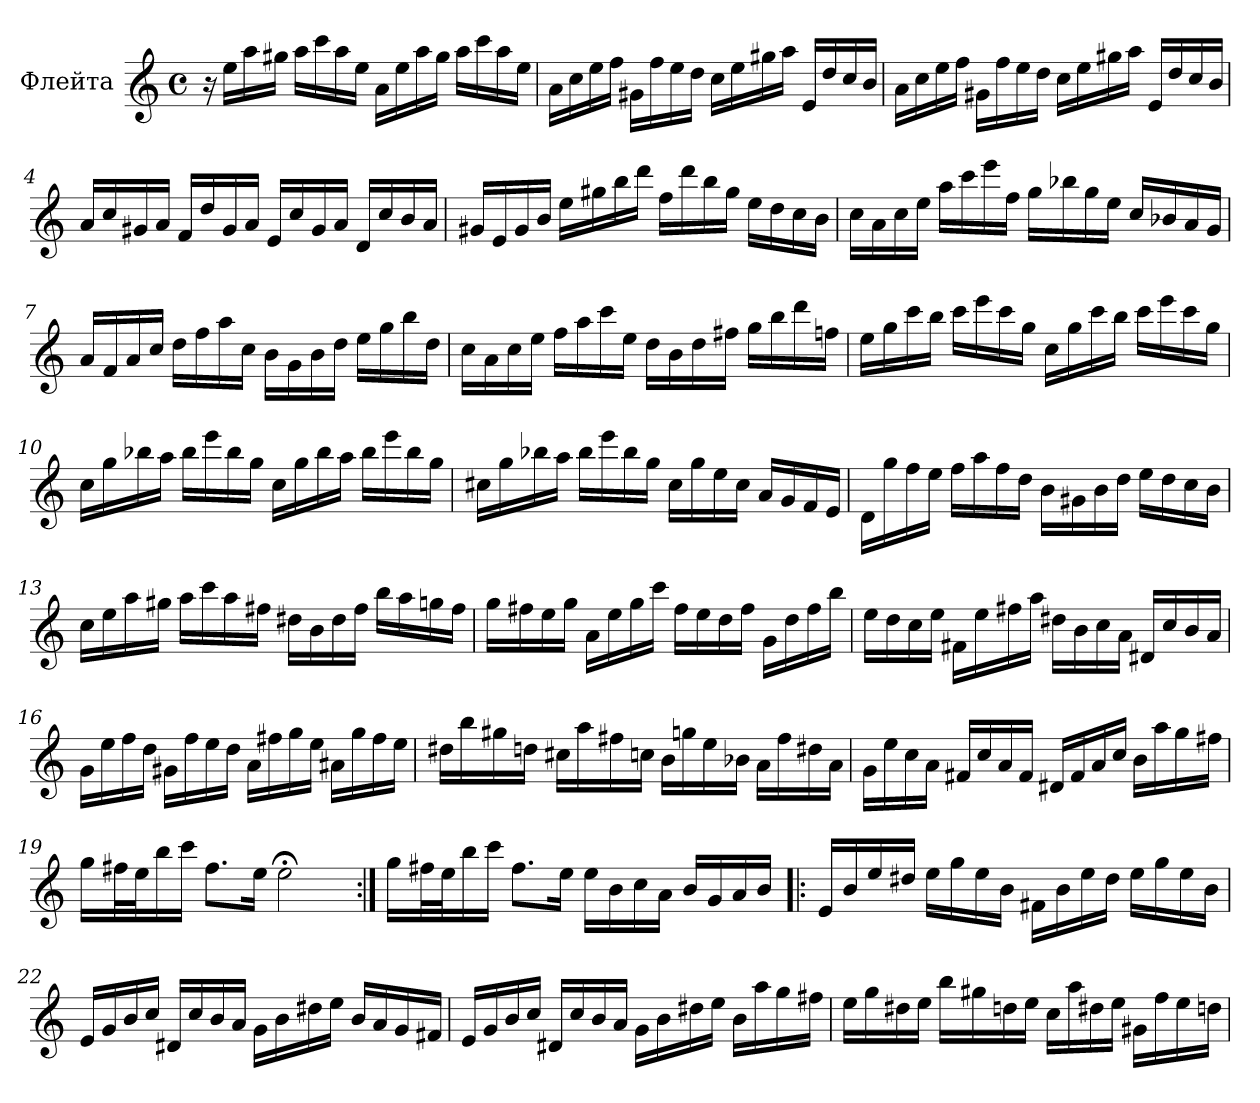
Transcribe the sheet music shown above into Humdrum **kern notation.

**kern
*part1
*staff1
*I"Флейта
*I'Фл.
*clefG2
*k[]
*M4/4
*met(c)
*MM84
=1
16r
16ee\LL
16aa\
16gg#X\JJ
16aa\LL
16ccc\
16aa\
16ee\JJ
16a\LL
16ee\
16aa\
16gg#\JJ
16aa\LL
16ccc\
16aa\
16ee\JJ
=2
16a\LL
16cc\
16ee\
16ff\JJ
16g#X\LL
16ff\
16ee\
16dd\JJ
16cc\LL
16ee\
16gg#X\
16aa\JJ
16e/LL
16dd/
16cc/
16b/JJ
!!LO:LB:g=z
=3
16a\LL
16cc\
16ee\
16ff\JJ
16g#X\LL
16ff\
16ee\
16dd\JJ
16cc\LL
16ee\
16gg#X\
16aa\JJ
16e/LL
16dd/
16cc/
16b/JJ
=4
16a/LL
16cc/
16g#X/
16a/JJ
16f/LL
16dd/
16g#/
16a/JJ
16e/LL
16cc/
16g#/
16a/JJ
16d/LL
16cc/
16b/
16a/JJ
!!LO:LB:g=z
=5
16g#X/LL
16e/
16g#/
16b/JJ
16ee\LL
16gg#X\
16bb\
16ddd\JJ
16ff\LL
16ddd\
16bb\
16gg#\JJ
16ee\LL
16dd\
16cc\
16b\JJ
=6
16cc\LL
16a\
16cc\
16ee\JJ
16aa\LL
16ccc\
16eee\
16ff\JJ
16gg\LL
16bb-X\
16gg\
16ee\JJ
16cc/LL
16b-X/
16a/
16g/JJ
!!LO:LB:g=z
=7
16a/LL
16f/
16a/
16cc/JJ
16dd\LL
16ff\
16aa\
16cc\JJ
16b\LL
16g\
16b\
16dd\JJ
16ee\LL
16gg\
16bb\
16dd\JJ
=8
16cc\LL
16a\
16cc\
16ee\JJ
16ff\LL
16aa\
16ccc\
16ee\JJ
16dd\LL
16b\
16dd\
16ff#X\JJ
16gg\LL
16bb\
16ddd\
16ffn\JJ
!!LO:LB:g=z
=9
16ee\LL
16gg\
16ccc\
16bb\JJ
16ccc\LL
16eee\
16ccc\
16gg\JJ
16cc\LL
16gg\
16ccc\
16bb\JJ
16ccc\LL
16eee\
16ccc\
16gg\JJ
=10
16cc\LL
16gg\
16bb-X\
16aa\JJ
16bb-\LL
16eee\
16bb-\
16gg\JJ
16cc\LL
16gg\
16bb-\
16aa\JJ
16bb-\LL
16eee\
16bb-\
16gg\JJ
!!LO:LB:g=z
=11
16cc#X\LL
16gg\
16bb-X\
16aa\JJ
16bb-\LL
16eee\
16bb-\
16gg\JJ
16cc#\LL
16gg\
16ee\
16cc#\JJ
16a/LL
16g/
16f/
16e/JJ
=12
16d\LL
16gg\
16ff\
16ee\JJ
16ff\LL
16aa\
16ff\
16dd\JJ
16b\LL
16g#X\
16b\
16dd\JJ
16ee\LL
16dd\
16cc\
16b\JJ
!!LO:LB:g=z
=13
16cc\LL
16ee\
16aa\
16gg#X\JJ
16aa\LL
16ccc\
16aa\
16ff#X\JJ
16dd#X\LL
16b\
16dd#\
16ff#\JJ
16bb\LL
16aa\
16ggn\
16ff#\JJ
=14
16gg\LL
16ff#X\
16ee\
16gg\JJ
16a\LL
16ee\
16gg\
16ccc\JJ
16ff#\LL
16ee\
16dd\
16ff#\JJ
16g\LL
16dd\
16ff#\
16bb\JJ
!!LO:LB:g=z
=15
16ee\LL
16dd\
16cc\
16ee\JJ
16f#X\LL
16ee\
16ff#X\
16aa\JJ
16dd#X\LL
16b\
16cc\
16a\JJ
16d#X/LL
16cc/
16b/
16a/JJ
=16
16g\LL
16ee\
16ff\
16dd\JJ
16g#X\LL
16ff\
16ee\
16dd\JJ
16a\LL
16ff#X\
16gg\
16ee\JJ
16a#X\LL
16gg\
16ff#\
16ee\JJ
!!LO:LB:g=z
=17
16dd#X\LL
16bb\
16gg#X\
16ddn\JJ
16cc#X\LL
16aa\
16ff#X\
16ccn\JJ
16b\LL
16ggn\
16ee\
16b-X\JJ
16a\LL
16ff#\
16dd#X\
16a\JJ
=18
16g\LL
16ee\
16cc\
16a\JJ
16f#X/LL
16cc/
16a/
16f#/JJ
16d#X/LL
16f#/
16a/
16cc/JJ
16b\LL
16aa\
16gg\
16ff#X\JJ
!!LO:LB:g=z
=19
16gg\LL
32ff#X\L
32ee\J
16bb\
16ccc\JJ
8.ff#\L
16ee\Jk
2ee;<\
=20:|!
16gg\LL
32ff#X\L
32ee\J
16bb\
16ccc\JJ
8.ff#\L
16ee\Jk
16ee\LL
16b\
16cc\
16a\JJ
16b/LL
16g/
16a/
16b/JJ
=21!|:
16e/LL
16b/
16ee/
16dd#X/JJ
16ee\LL
16gg\
16ee\
16b\JJ
16f#X\LL
16b\
16ee\
16dd#\JJ
16ee\LL
16gg\
16ee\
16b\JJ
!!LO:PB:g=z
=22
16e/LL
16g/
16b/
16cc/JJ
16d#X/LL
16cc/
16b/
16a/JJ
16g\LL
16b\
16dd#X\
16ee\JJ
16b/LL
16a/
16g/
16f#X/JJ
=23
16e/LL
16g/
16b/
16cc/JJ
16d#X/LL
16cc/
16b/
16a/JJ
16g\LL
16b\
16dd#X\
16ee\JJ
16b\LL
16aa\
16gg\
16ff#X\JJ
!!LO:LB:g=z
=24
16ee\LL
16gg\
16dd#X\
16ee\JJ
16bb\LL
16gg#X\
16ddn\
16ee\JJ
16cc\LL
16aa\
16dd#X\
16ee\JJ
16g#X\LL
16ff\
16ee\
16ddn\JJ
=
*-
